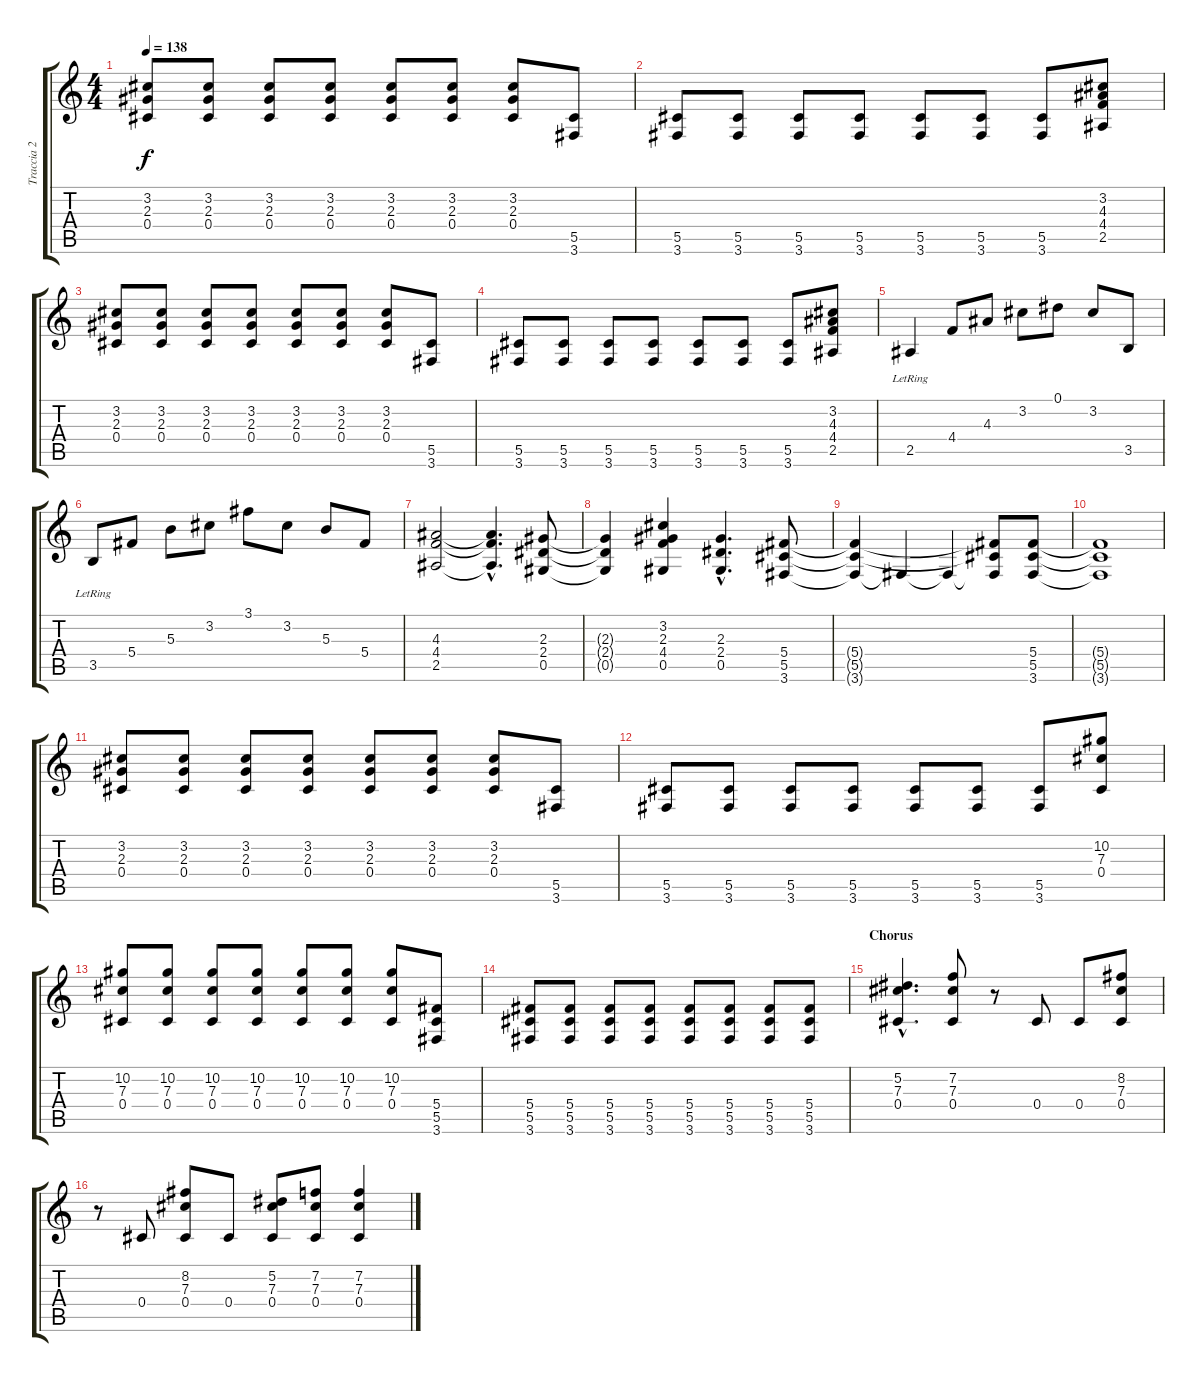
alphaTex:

\track ("Traccia 2" "Traccia 2") {instrument distortionguitar}
\staff {score tabs}
\tuning (Eb4 Bb3 Gb3 Db3 Ab2 Eb2) {hide}
\ts (4 4)
\tempo 138
\clef g2
\ks c
(3.2 2.3 0.4).8{dy f} (3.2 2.3 0.4).8 (3.2 2.3 0.4).8 (3.2 2.3 0.4).8 (3.2 2.3 0.4).8 (3.2 2.3 0.4).8 (3.2 2.3 0.4).8 (5.5 3.6).8 |
(5.5 3.6).8 (5.5 3.6).8 (5.5 3.6).8 (5.5 3.6).8 (5.5 3.6).8 (5.5 3.6).8 (5.5 3.6).8 (3.2 4.3 4.4 2.5).8 |
(3.2 2.3 0.4).8 (3.2 2.3 0.4).8 (3.2 2.3 0.4).8 (3.2 2.3 0.4).8 (3.2 2.3 0.4).8 (3.2 2.3 0.4).8 (3.2 2.3 0.4).8 (5.5 3.6).8 |
(5.5 3.6).8 (5.5 3.6).8 (5.5 3.6).8 (5.5 3.6).8 (5.5 3.6).8 (5.5 3.6).8 (5.5 3.6).8 (3.2 4.3 4.4 2.5).8 |
2.5{lr}.4 4.4.8 4.3.8 3.2.8 0.1.8 3.2.8 3.5.8 |
3.5{lr}.8 5.4.8 5.3.8 3.2.8 3.1.8 3.2.8 5.3.8 5.4.8 |
(4.3 4.4 2.5).2 (4.3{hac t} 4.4{hac t} 2.5{hac t}).4{d} (2.3 2.4 0.5).8 |
(2.3{t} 2.4{t} 0.5{t}).4 (3.2 2.3 4.4 0.5).4 (2.3{hac} 2.4{hac} 0.5{hac}).4{d} (5.4 5.5 3.6).8 |
(5.4{t} 5.5{t} 3.6{t}).4 3.6{t}.4 3.6{t}.4 (5.4{t} 5.5{t} 3.6{t}).8 (5.4 5.5 3.6).8 |
(5.4{t} 5.5{t} 3.6{t}).1 |
(3.2 2.3 0.4).8{volume 10} (3.2 2.3 0.4).8 (3.2 2.3 0.4).8 (3.2 2.3 0.4).8 (3.2 2.3 0.4).8 (3.2 2.3 0.4).8 (3.2 2.3 0.4).8 (5.5 3.6).8 |
(5.5 3.6).8 (5.5 3.6).8 (5.5 3.6).8 (5.5 3.6).8 (5.5 3.6).8 (5.5 3.6).8 (5.5 3.6).8 (10.2 7.3 0.4).8 |
(10.2 7.3 0.4).8 (10.2 7.3 0.4).8 (10.2 7.3 0.4).8 (10.2 7.3 0.4).8 (10.2 7.3 0.4).8 (10.2 7.3 0.4).8 (10.2 7.3 0.4).8 (5.4 5.5 3.6).8 |
(5.4 5.5 3.6).8 (5.4 5.5 3.6).8 (5.4 5.5 3.6).8 (5.4 5.5 3.6).8 (5.4 5.5 3.6).8 (5.4 5.5 3.6).8 (5.4 5.5 3.6).8 (5.4 5.5 3.6).8 |
\section ("" "Chorus")
(5.2{hac} 7.3{hac} 0.4{hac}).4{d} (7.2 7.3 0.4).8 r.8 0.4.8 0.4.8 (8.2 7.3 0.4).8 |
r.8 0.4.8 (8.2 7.3 0.4).8 0.4.8 (5.2 7.3 0.4).8 (7.2 7.3 0.4).8 (7.2 7.3 0.4).4
